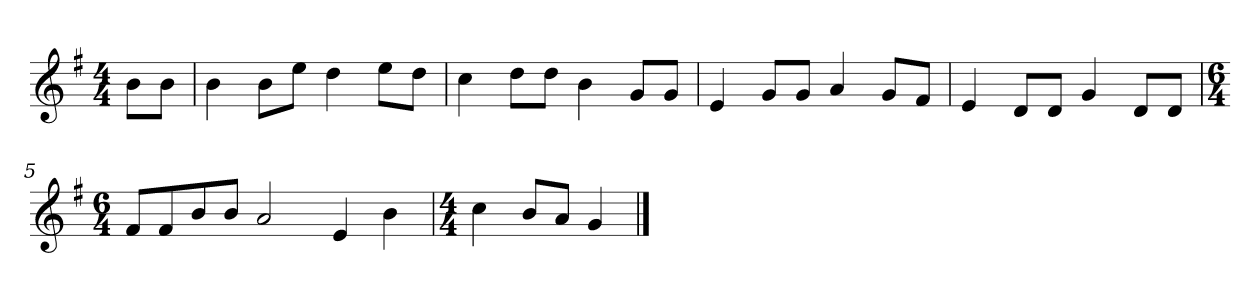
**kern
*part1
*staff1
*k[f#]
*M4/4
*MM120
=
8bL
8bJ
=1
4b
8bL
8eeJ
4dd
8eeL
8ddJ
=2
4cc
8ddL
8ddJ
4b
8gL
8gJ
=3
4e
8gL
8gJ
4a
8gL
8f#J
=4
4e
8dL
8dJ
4g
8dL
8dJ
=5
*M6/4
8f#L
8f#
8b
8bJ
2a
4e
4b
=6
*M4/4
4cc
8bL
8aJ
4g
==
*-
